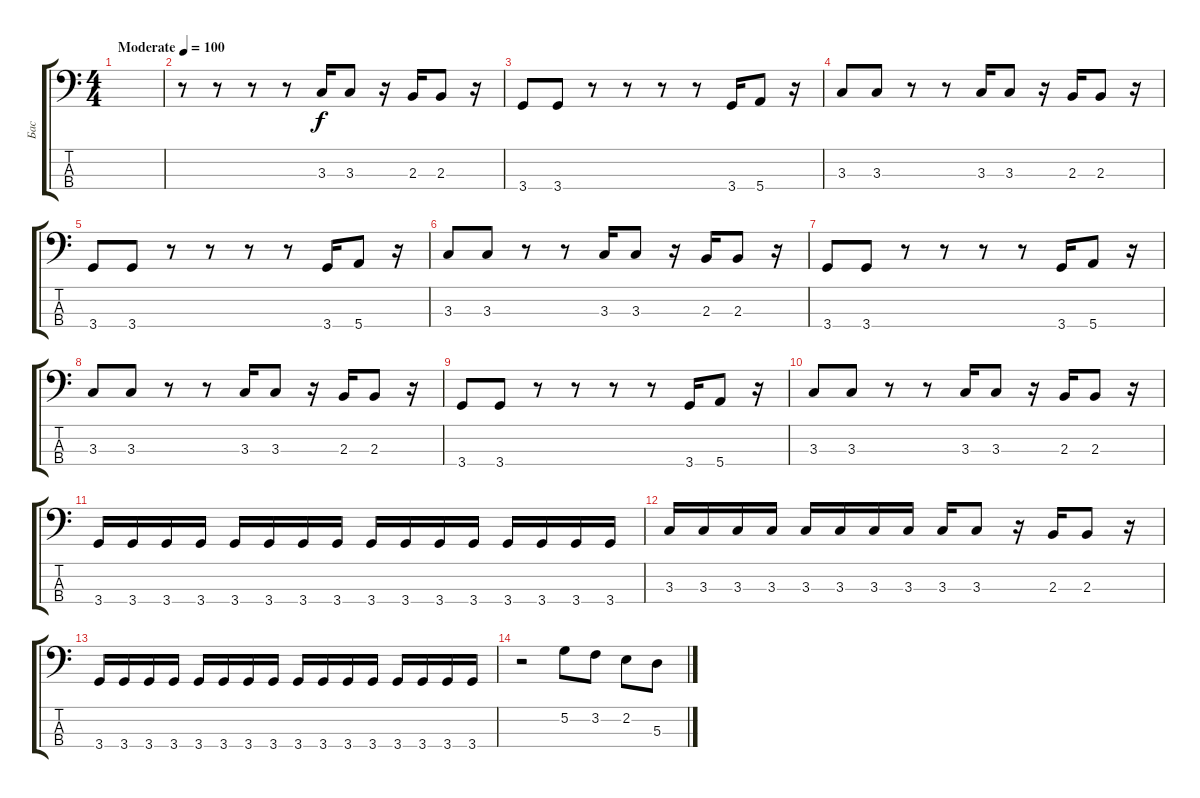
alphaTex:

\track ("Бас" "Бас") {instrument electricbasspick}
\staff {score tabs}
\tuning (G2 D2 A1 E1) {hide}
\ts (4 4)
\tempo (100 "Moderate")
\clef f4
\ks c
|
r.8 r.8 r.8 r.8 3.3.16 3.3.8 r.16 2.3.16 2.3.8 r.16 |
3.4.8 3.4.8 r.8 r.8 r.8 r.8 3.4.16 5.4.8 r.16 |
3.3.8 3.3.8 r.8 r.8 3.3.16 3.3.8 r.16 2.3.16 2.3.8 r.16 |
3.4.8 3.4.8 r.8 r.8 r.8 r.8 3.4.16 5.4.8 r.16 |
3.3.8 3.3.8 r.8 r.8 3.3.16 3.3.8 r.16 2.3.16 2.3.8 r.16 |
3.4.8 3.4.8 r.8 r.8 r.8 r.8 3.4.16 5.4.8 r.16 |
3.3.8 3.3.8 r.8 r.8 3.3.16 3.3.8 r.16 2.3.16 2.3.8 r.16 |
3.4.8 3.4.8 r.8 r.8 r.8 r.8 3.4.16 5.4.8 r.16 |
3.3.8 3.3.8 r.8 r.8 3.3.16 3.3.8 r.16 2.3.16 2.3.8 r.16 |
3.4.16 3.4.16 3.4.16 3.4.16 3.4.16 3.4.16 3.4.16 3.4.16 3.4.16 3.4.16 3.4.16 3.4.16 3.4.16 3.4.16 3.4.16 3.4.16 |
3.3.16 3.3.16 3.3.16 3.3.16 3.3.16 3.3.16 3.3.16 3.3.16 3.3.16 3.3.8 r.16 2.3.16 2.3.8 r.16 |
3.4.16 3.4.16 3.4.16 3.4.16 3.4.16 3.4.16 3.4.16 3.4.16 3.4.16 3.4.16 3.4.16 3.4.16 3.4.16 3.4.16 3.4.16 3.4.16 |
r.2 5.2.8 3.2.8 2.2.8 5.3.8
